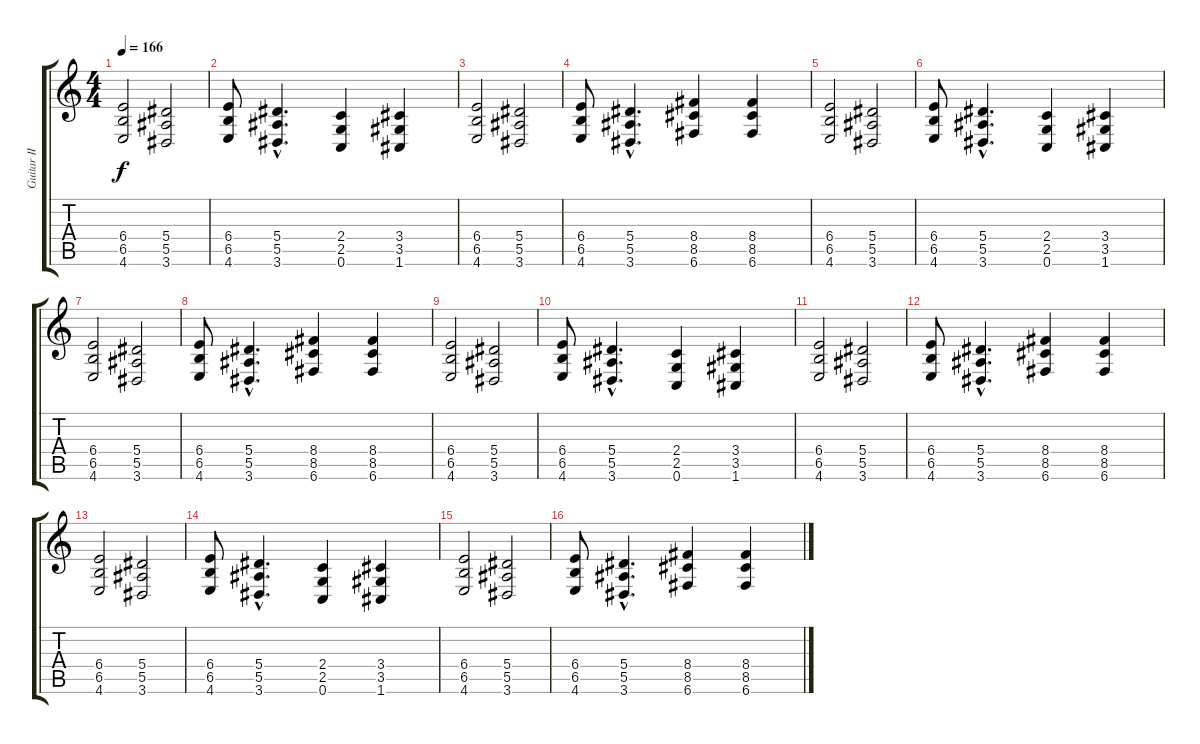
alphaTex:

\track ("Guitar II" "Guitar II") {instrument distortionguitar}
\staff {score tabs}
\tuning (C4 G3 Eb3 Bb2 F2 C2) {hide}
\ts (4 4)
\tempo 166
\clef g2
\ks c
(6.4 6.5 4.6).2{dy f instrument distortionguitar} (5.4 5.5 3.6).2 |
(6.4 6.5 4.6).8 (5.4{hac} 5.5{hac} 3.6{hac}).4{d} (2.4 2.5 0.6).4 (3.4 3.5 1.6).4 |
(6.4 6.5 4.6).2 (5.4 5.5 3.6).2 |
(6.4 6.5 4.6).8 (5.4{hac} 5.5{hac} 3.6{hac}).4{d} (8.4 8.5 6.6).4 (8.4 8.5 6.6).4 |
(6.4 6.5 4.6).2 (5.4 5.5 3.6).2 |
(6.4 6.5 4.6).8 (5.4{hac} 5.5{hac} 3.6{hac}).4{d} (2.4 2.5 0.6).4 (3.4 3.5 1.6).4 |
(6.4 6.5 4.6).2 (5.4 5.5 3.6).2 |
(6.4 6.5 4.6).8 (5.4{hac} 5.5{hac} 3.6{hac}).4{d} (8.4 8.5 6.6).4 (8.4 8.5 6.6).4 |
(6.4 6.5 4.6).2 (5.4 5.5 3.6).2 |
(6.4 6.5 4.6).8 (5.4{hac} 5.5{hac} 3.6{hac}).4{d} (2.4 2.5 0.6).4 (3.4 3.5 1.6).4 |
(6.4 6.5 4.6).2 (5.4 5.5 3.6).2 |
(6.4 6.5 4.6).8 (5.4{hac} 5.5{hac} 3.6{hac}).4{d} (8.4 8.5 6.6).4 (8.4 8.5 6.6).4 |
(6.4 6.5 4.6).2 (5.4 5.5 3.6).2 |
(6.4 6.5 4.6).8 (5.4{hac} 5.5{hac} 3.6{hac}).4{d} (2.4 2.5 0.6).4 (3.4 3.5 1.6).4 |
(6.4 6.5 4.6).2 (5.4 5.5 3.6).2 |
(6.4 6.5 4.6).8 (5.4{hac} 5.5{hac} 3.6{hac}).4{d} (8.4 8.5 6.6).4 (8.4 8.5 6.6).4
